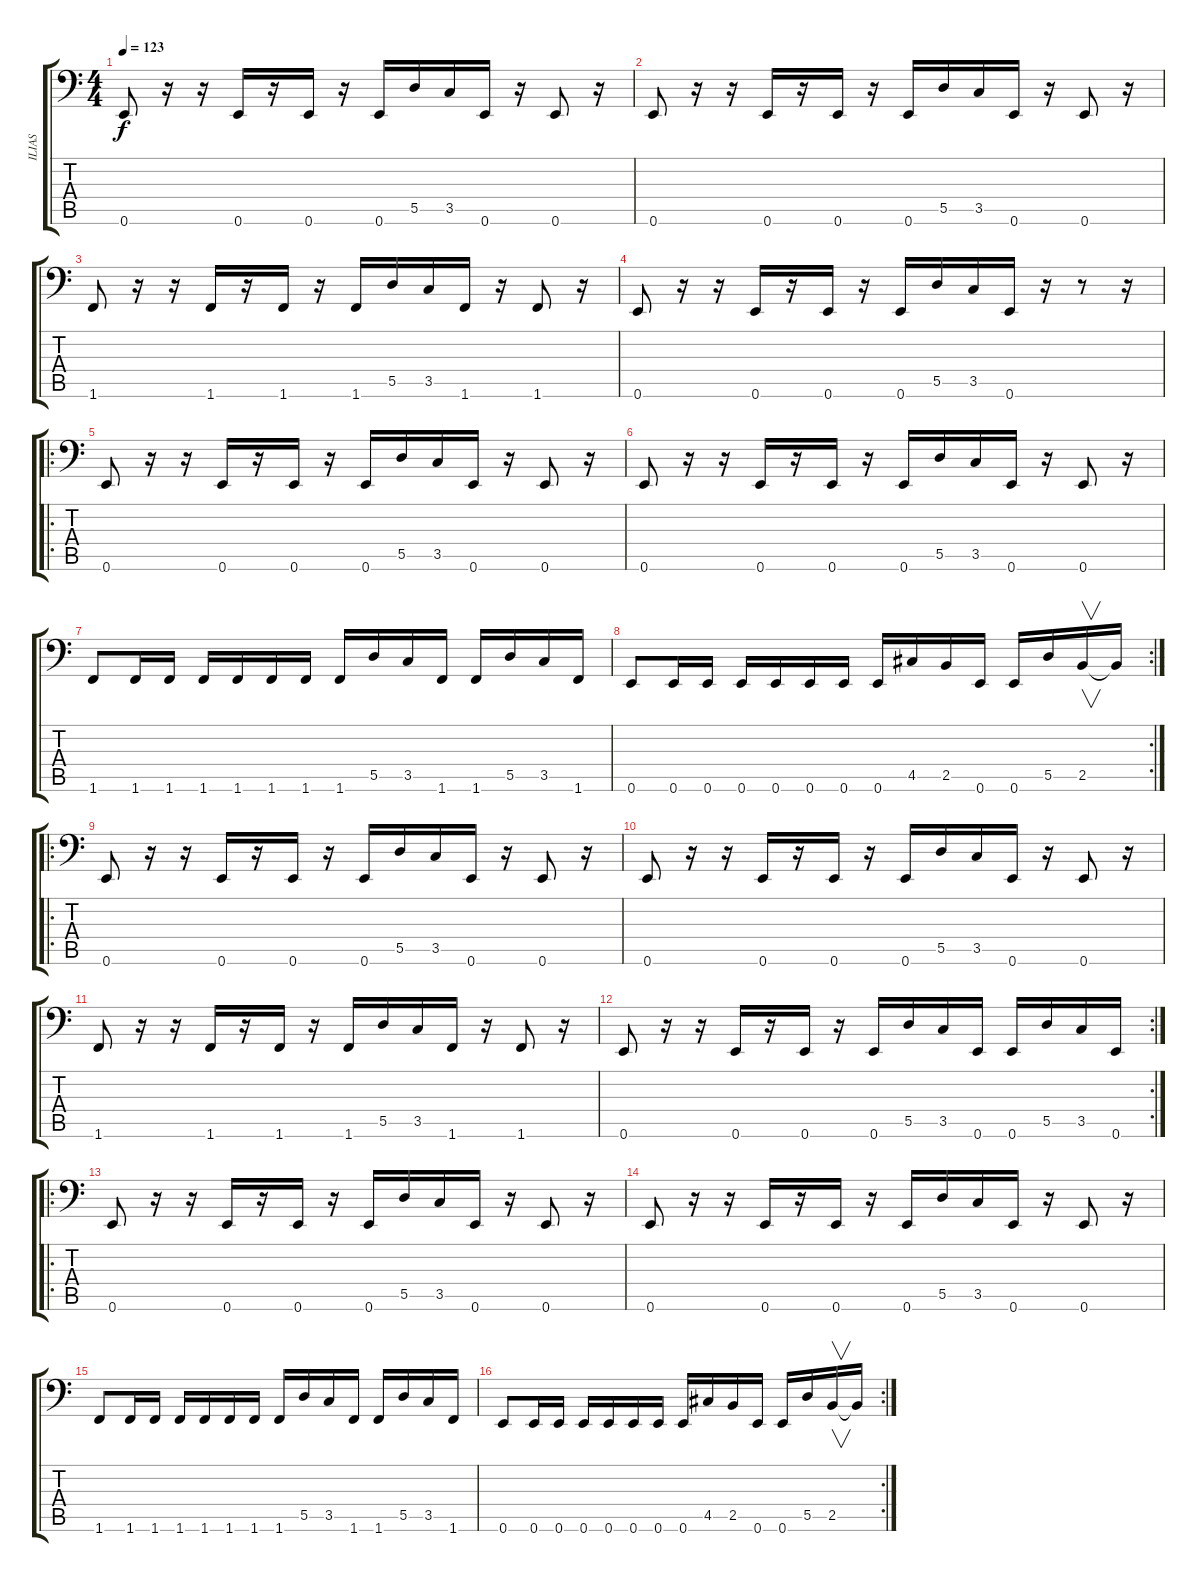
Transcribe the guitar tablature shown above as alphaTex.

\track ("ILIAS" "ILIAS") {instrument electricbasspick}
\staff {score tabs}
\tuning (E3 B2 G2 D2 A1 E1) {hide}
\ts (4 4)
\tempo 123
\clef f4
\ks c
0.6.8{dy f instrument electricbasspick} r.16 r.16 0.6.16 r.16 0.6.16 r.16 0.6.16 5.5.16 3.5.16 0.6.16 r.16 0.6.8 r.16 |
0.6.8 r.16 r.16 0.6.16 r.16 0.6.16 r.16 0.6.16 5.5.16 3.5.16 0.6.16 r.16 0.6.8 r.16 |
1.6.8 r.16 r.16 1.6.16 r.16 1.6.16 r.16 1.6.16 5.5.16 3.5.16 1.6.16 r.16 1.6.8 r.16 |
0.6.8 r.16 r.16 0.6.16 r.16 0.6.16 r.16 0.6.16 5.5.16 3.5.16 0.6.16 r.16 r.8 r.16 |
\ro
0.6.8 r.16 r.16 0.6.16 r.16 0.6.16 r.16 0.6.16 5.5.16 3.5.16 0.6.16 r.16 0.6.8 r.16 |
0.6.8 r.16 r.16 0.6.16 r.16 0.6.16 r.16 0.6.16 5.5.16 3.5.16 0.6.16 r.16 0.6.8 r.16 |
1.6.8 1.6.16 1.6.16 1.6.16 1.6.16 1.6.16 1.6.16 1.6.16 5.5.16 3.5.16 1.6.16 1.6.16 5.5.16 3.5.16 1.6.16 |
\rc 2
0.6.8 0.6.16 0.6.16 0.6.16 0.6.16 0.6.16 0.6.16 0.6.16 4.5.16 2.5.16 0.6.16 0.6.16 5.5.16 2.5.16{v} 2.5{t}.16 |
\ro
0.6.8 r.16 r.16 0.6.16 r.16 0.6.16 r.16 0.6.16 5.5.16 3.5.16 0.6.16 r.16 0.6.8 r.16 |
0.6.8 r.16 r.16 0.6.16 r.16 0.6.16 r.16 0.6.16 5.5.16 3.5.16 0.6.16 r.16 0.6.8 r.16 |
1.6.8 r.16 r.16 1.6.16 r.16 1.6.16 r.16 1.6.16 5.5.16 3.5.16 1.6.16 r.16 1.6.8 r.16 |
\rc 2
0.6.8 r.16 r.16 0.6.16 r.16 0.6.16 r.16 0.6.16 5.5.16 3.5.16 0.6.16 0.6.16 5.5.16 3.5.16 0.6.16 |
\ro
0.6.8 r.16 r.16 0.6.16 r.16 0.6.16 r.16 0.6.16 5.5.16 3.5.16 0.6.16 r.16 0.6.8 r.16 |
0.6.8 r.16 r.16 0.6.16 r.16 0.6.16 r.16 0.6.16 5.5.16 3.5.16 0.6.16 r.16 0.6.8 r.16 |
1.6.8 1.6.16 1.6.16 1.6.16 1.6.16 1.6.16 1.6.16 1.6.16 5.5.16 3.5.16 1.6.16 1.6.16 5.5.16 3.5.16 1.6.16 |
\rc 2
0.6.8 0.6.16 0.6.16 0.6.16 0.6.16 0.6.16 0.6.16 0.6.16 4.5.16 2.5.16 0.6.16 0.6.16 5.5.16 2.5.16{v} 2.5{t}.16
